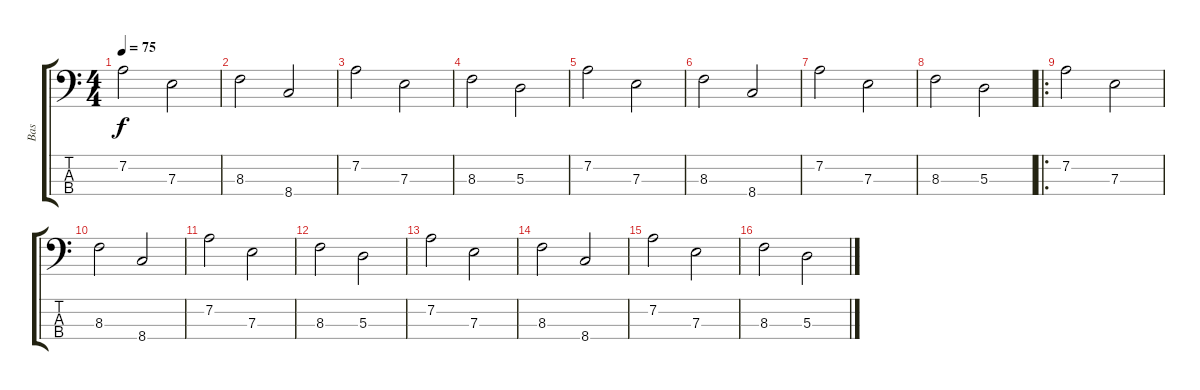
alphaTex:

\track ("Bas" "Bas") {instrument electricbassfinger}
\staff {score tabs}
\tuning (G2 D2 A1 E1) {hide}
\ts (4 4)
\tempo 75
\clef f4
\ks c
7.2.2{dy f instrument electricbassfinger} 7.3.2 |
8.3.2 8.4.2 |
7.2.2 7.3.2 |
8.3.2 5.3.2 |
7.2.2 7.3.2 |
8.3.2 8.4.2 |
7.2.2 7.3.2 |
8.3.2 5.3.2 |
\ro
7.2.2 7.3.2 |
8.3.2 8.4.2 |
7.2.2 7.3.2 |
8.3.2 5.3.2 |
7.2.2 7.3.2 |
8.3.2 8.4.2 |
7.2.2 7.3.2 |
8.3.2 5.3.2
